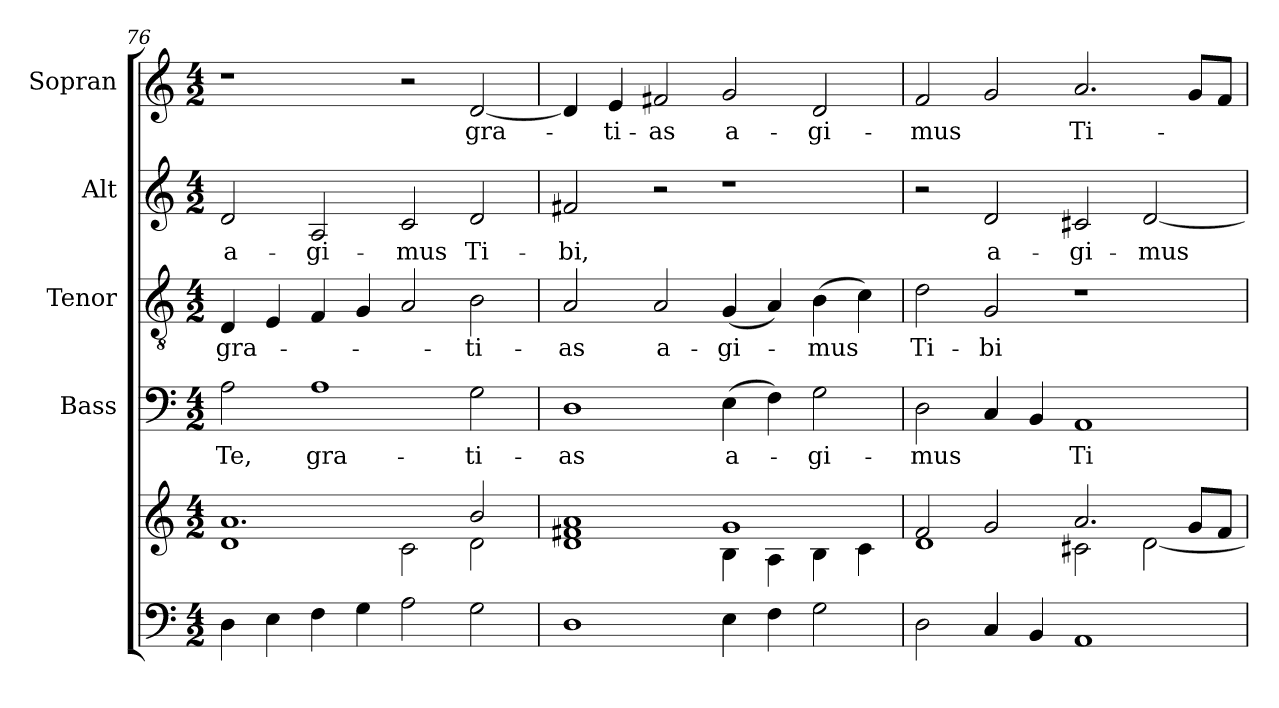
**kern	**kern	**kern	**text	**kern	**text	**kern	**text	**kern	**text
*part5	*part5	*part4	*part4	*part3	*part3	*part2	*part2	*part1	*part1
*staff6	*staff5	*staff4	*staff4	*staff3	*staff3	*staff2	*staff2	*staff1	*staff1
*	*	*I"Bass	*	*I"Tenor	*	*I"Alt	*	*I"Sopran	*
*	*	*I'B.	*	*I'T.	*	*I'A.	*	*I'S.	*
*clefF4	*clefG2	*clefF4	*	*clefGv2	*	*clefG2	*	*clefG2	*
*k[]	*k[]	*k[]	*	*k[]	*	*k[]	*	*k[]	*
*C:	*C:	*C:	*	*C:	*	*C:	*	*C:	*
*M4/2	*M4/2	*M4/2	*	*M4/2	*	*M4/2	*	*M4/2	*
=76	=76	=76	=76	=76	=76	=76	=76	=76	=76
*	*^	*	*	*	*	*	*	*	*
!	!	!	!	!LO:LY:b	!	!LO:LY:b	!	!LO:LY:b	!	!
4D\	1.a	1d	2A\	Te,	4D/	gra-	2d/	a-	1r	.
4E\	.	.	.	.	4E/	.	.	.	.	.
!	!	!	!	!LO:LY:b	!	!	!	!LO:LY:b	!	!
4F\	.	.	1A	gra-	4F/	.	2A/	-gi-	.	.
4G\	.	.	.	.	4G/	.	.	.	.	.
!	!	!	!	!	!	!	!	!LO:LY:b	!	!
2A\	.	2c\	.	.	2A/	.	2c/	-mus	2r	.
!	!	!	!	!LO:LY:b	!	!LO:LY:b	!	!LO:LY:b	!	!LO:LY:b
2G\	2b/	2d\	2G\	-ti-	2B\	-ti-	2d/	Ti-	[2d/	gra-
=77	=77	=77	=77	=77	=77	=77	=77	=77	=77	=77
!	!	!	!	!LO:LY:b	!	!LO:LY:b	!	!LO:LY:b	!	!
1D	1a	1d 1f#X	1D	-as	2A/	-as	2f#X/	-bi,	4d/]	.
!	!	!	!	!	!	!	!	!	!	!LO:LY:b
.	.	.	.	.	.	.	.	.	4e/	-ti-
!	!	!	!	!	!	!LO:LY:b	!	!	!	!LO:LY:b
.	.	.	.	.	2A/	a-	2r	.	2f#X/	-as
!	!	!	!	!LO:LY:b	!	!LO:LY:b	!	!	!	!LO:LY:b
4E\	1g	4B\	(>4E\	a-	(<4G/	-gi-	1r	.	2g/	a-
4F\	.	4A\	4F\)	.	4A/)	.	.	.	.	.
!	!	!	!	!LO:LY:b	!	!LO:LY:b	!	!	!	!LO:LY:b
2G\	.	4B\	2G\	-gi-	(>4B\	-mus	.	.	2d/	-gi-
.	.	4c\	.	.	4c\)	.	.	.	.	.
=78	=78	=78	=78	=78	=78	=78	=78	=78	=78	=78
!	!	!	!	!LO:LY:b	!	!LO:LY:b	!	!	!	!LO:LY:b
2D\	2f/	1d	2D\	-mus	2d\	Ti-	2r	.	2f/	-mus
!	!	!	!	!	!	!LO:LY:b	!	!LO:LY:b	!	!
4C/	2g/	.	4C/	.	2G/	-bi	2d/	a-	2g/	.
4BB/	.	.	4BB/	.	.	.	.	.	.	.
!	!	!	!	!LO:LY:b	!	!	!	!LO:LY:b	!	!LO:LY:b
1AA	2.a/	2c#X\	1AA	Ti-	1r	.	2c#X/	-gi-	2.a/	Ti-
!	!	!	!	!	!	!	!	!LO:LY:b	!	!
.	.	[<2d\	.	.	.	.	[2d/	-mus	.	.
.	8g/L	.	.	.	.	.	.	.	8g/L	.
.	8f/J	.	.	.	.	.	.	.	8f/J	.
*	*v	*v	*	*	*	*	*	*	*	*
=	=	=	=	=	=	=	=	=	=
*-	*-	*-	*-	*-	*-	*-	*-	*-	*-
